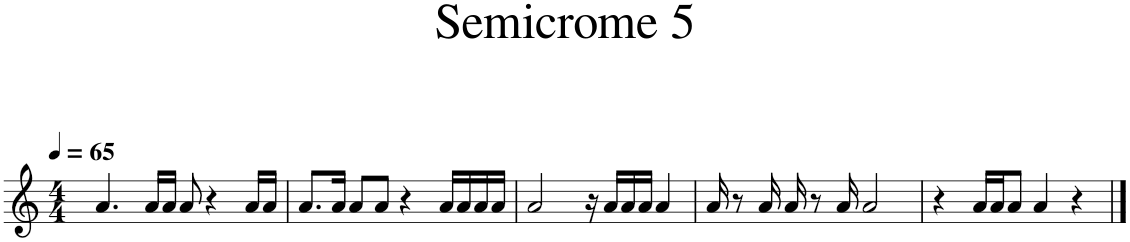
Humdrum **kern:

**kern
*part1
*staff1
*I"Piano
*I'Pno.
*clefG2
*k[]
*M4/4
*MM65
=1
4.a/
16a/LL
16a/JJ
8a/
4r
16a/LL
16a/JJ
=2
8.a/L
16a/Jk
8a/L
8a/J
4r
16a/LL
16a/
16a/
16a/JJ
=3
2a/
16r
16a/LL
16a/
16a/JJ
4a/
=4
16a/
8r
16a/
16a/
8r
16a/
2a/
=5
4r
16a/LL
16a/J
8a/J
4a/
4r
==
*-
